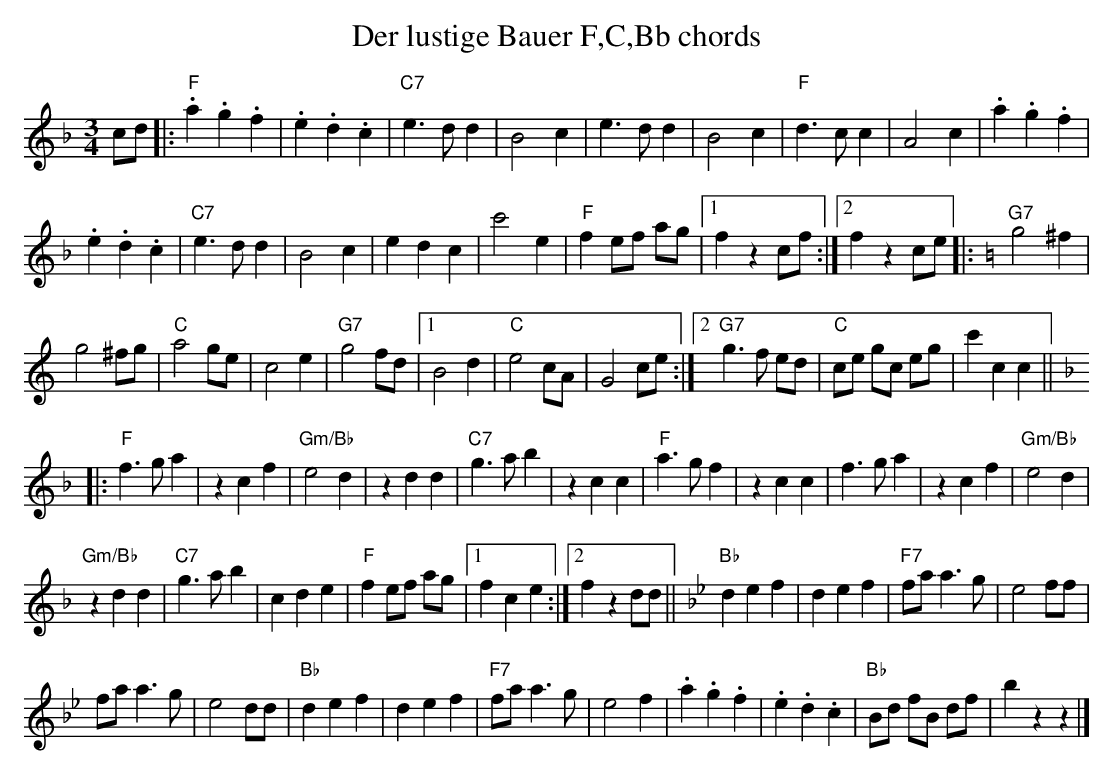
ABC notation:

X:1
T: Der lustige Bauer F,C,Bb chords
M:3/4
L:1/4
K:F %%MIDI gchordon
c/d/ |: "F".a .g .f | .e.d.c | "C7"e>d d | B2 c | e>d d | B2 c | "F"d>c c | A2 c | .a.g.f |
.e.d.c | "C7"e>d d | B2 c | edc | c'2 e | "F"f e/f/ a/g/ |1 f z c/f/ :|2 f z c/e/ |: [K:C] "G7"g2 ^f |
g2 ^f/g/ | "C"a2 g/e/ | c2 e | "G7"g2 f/d/ |1 B2 d | "C"e2 c/A/ | G2 c/e/ :|2 "G7"g>f e/d/ | "C"c/e/ g/c/ e/g/ | c' cc ||
|: [K:F] "F"f>g a | z cf | "Gm/Bb"e2d | z dd | "C7"g>a b | z cc | "F"a>gf | z cc | f>ga | zcf | "Gm/Bb"e2d |
"Gm/Bb"zdd | "C7"g>ab | cde | "F"f e/f/ a/g/ |1 fce :|2 f z d/d/ || [K:Bb] "Bb"def | def | "F7"f/a/ a>g | e2 f/f/ |
f/a/ a>g | e2 d/d/ | "Bb"def | def | "F7"f/a/ a>g | e2f | .a.g.f | .e.d.c | "Bb"B/d/ f/B/ d/f/ | b zz |]
